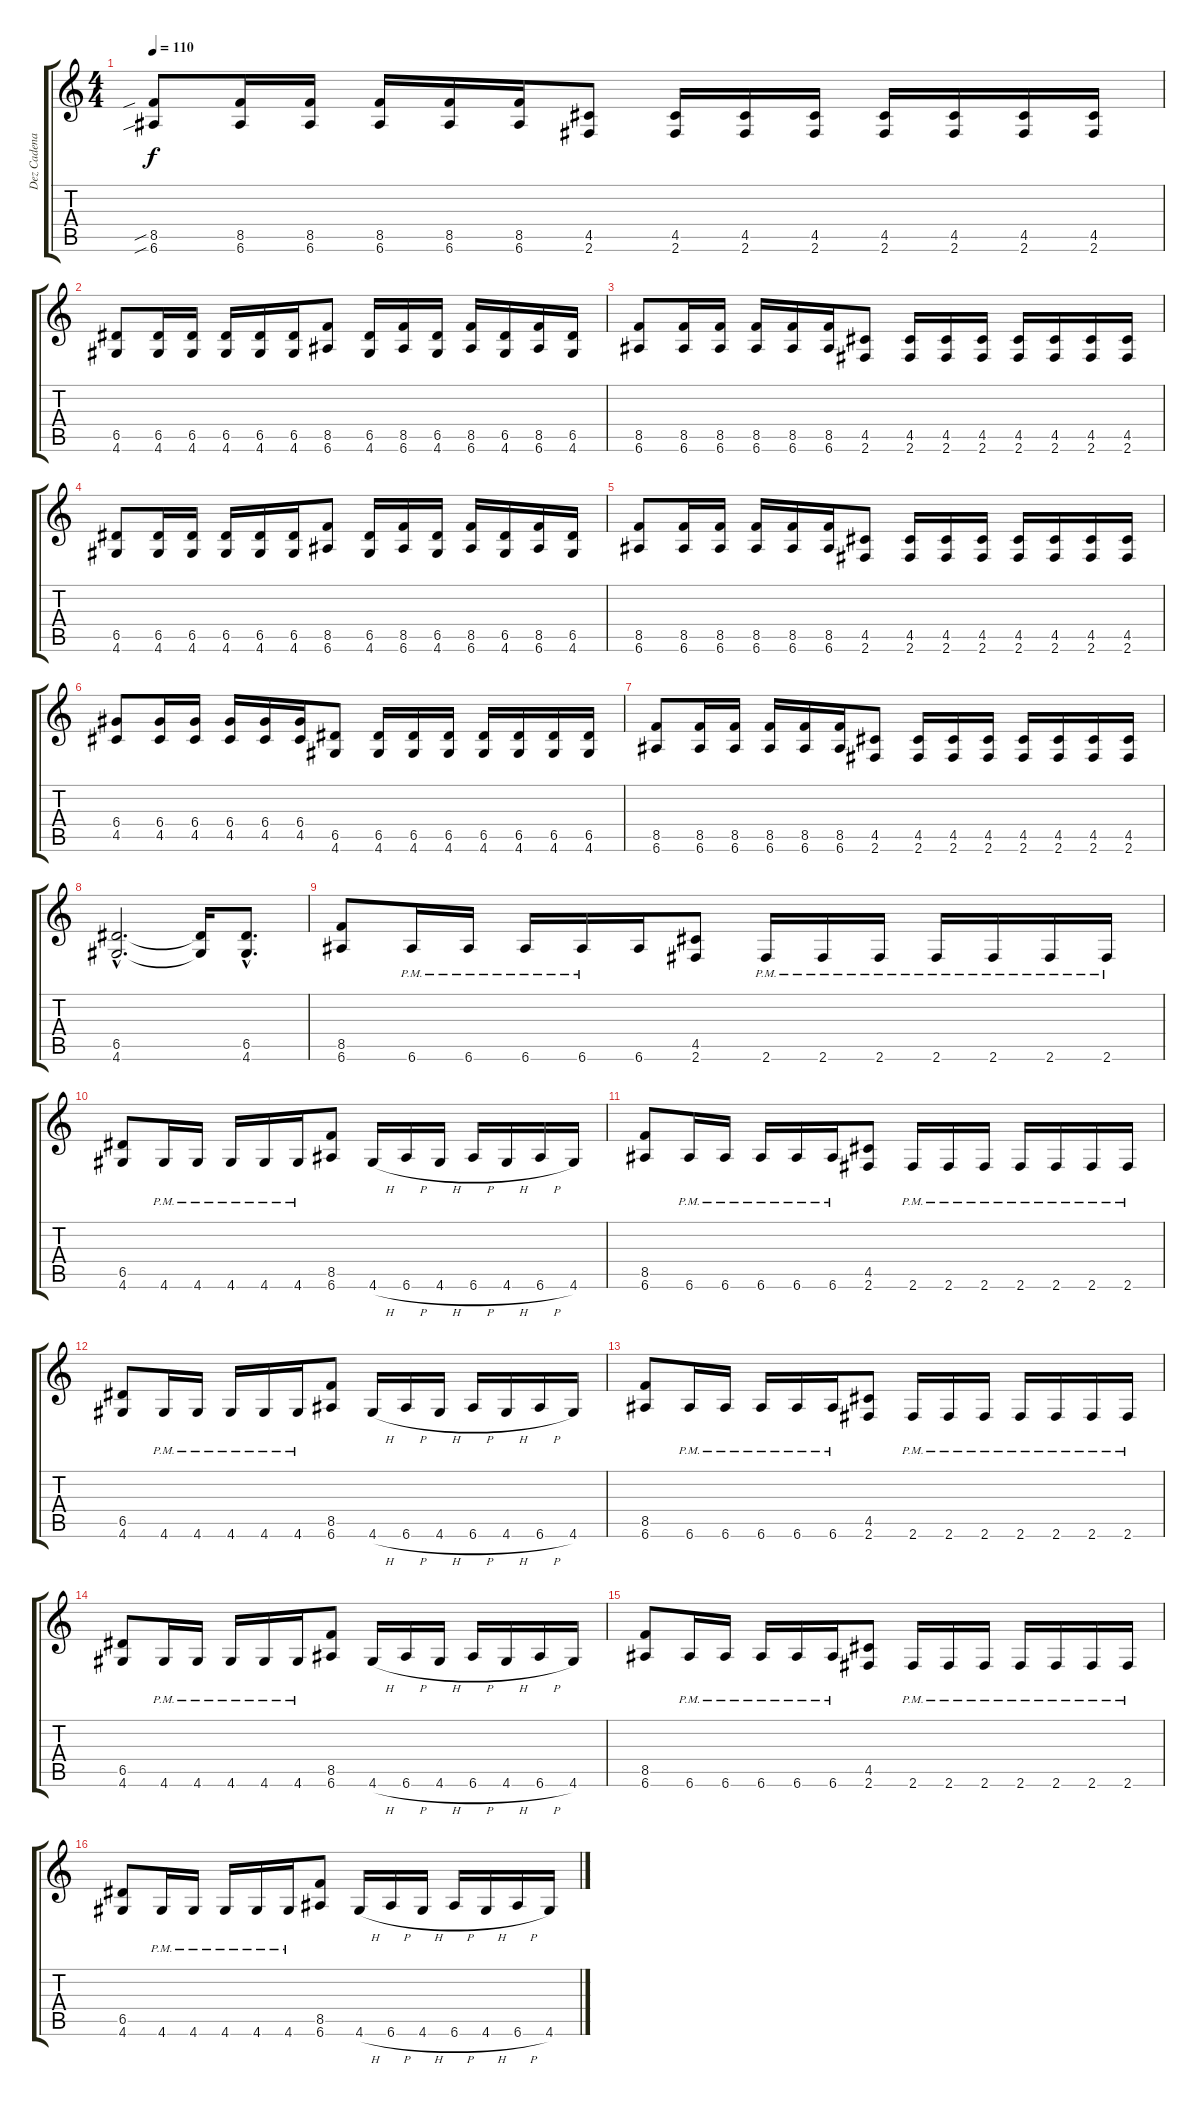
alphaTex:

\track ("Dez Cadena (from Black Flag)" "Dez Cadena") {instrument distortionguitar}
\staff {score tabs}
\tuning (E4 B3 G3 D3 A2 E2) {hide}
\ts (4 4)
\tempo 110
\clef g2
\ks c
(8.5{sib} 6.6{sib}).8{dy f instrument distortionguitar} (8.5 6.6).16 (8.5 6.6).16 (8.5 6.6).16 (8.5 6.6).16 (8.5 6.6).16 (4.5 2.6).8 (4.5 2.6).16 (4.5 2.6).16 (4.5 2.6).16 (4.5 2.6).16 (4.5 2.6).16 (4.5 2.6).16 (4.5 2.6).16 |
(6.5 4.6).8 (6.5 4.6).16 (6.5 4.6).16 (6.5 4.6).16 (6.5 4.6).16 (6.5 4.6).16 (8.5 6.6).8 (6.5 4.6).16 (8.5 6.6).16 (6.5 4.6).16 (8.5 6.6).16 (6.5 4.6).16 (8.5 6.6).16 (6.5 4.6).16 |
(8.5 6.6).8 (8.5 6.6).16 (8.5 6.6).16 (8.5 6.6).16 (8.5 6.6).16 (8.5 6.6).16 (4.5 2.6).8 (4.5 2.6).16 (4.5 2.6).16 (4.5 2.6).16 (4.5 2.6).16 (4.5 2.6).16 (4.5 2.6).16 (4.5 2.6).16 |
(6.5 4.6).8 (6.5 4.6).16 (6.5 4.6).16 (6.5 4.6).16 (6.5 4.6).16 (6.5 4.6).16 (8.5 6.6).8 (6.5 4.6).16 (8.5 6.6).16 (6.5 4.6).16 (8.5 6.6).16 (6.5 4.6).16 (8.5 6.6).16 (6.5 4.6).16 |
(8.5 6.6).8 (8.5 6.6).16 (8.5 6.6).16 (8.5 6.6).16 (8.5 6.6).16 (8.5 6.6).16 (4.5 2.6).8 (4.5 2.6).16 (4.5 2.6).16 (4.5 2.6).16 (4.5 2.6).16 (4.5 2.6).16 (4.5 2.6).16 (4.5 2.6).16 |
(6.4 4.5).8 (6.4 4.5).16 (6.4 4.5).16 (6.4 4.5).16 (6.4 4.5).16 (6.4 4.5).16 (6.5 4.6).8 (6.5 4.6).16 (6.5 4.6).16 (6.5 4.6).16 (6.5 4.6).16 (6.5 4.6).16 (6.5 4.6).16 (6.5 4.6).16 |
(8.5 6.6).8 (8.5 6.6).16 (8.5 6.6).16 (8.5 6.6).16 (8.5 6.6).16 (8.5 6.6).16 (4.5 2.6).8 (4.5 2.6).16 (4.5 2.6).16 (4.5 2.6).16 (4.5 2.6).16 (4.5 2.6).16 (4.5 2.6).16 (4.5 2.6).16 |
(6.5{hac} 4.6{hac}).2{d} (6.5{t} 4.6{t}).16 (6.5{hac} 4.6{hac}).8{d} |
(8.5 6.6).8 6.6{pm}.16 6.6{pm}.16 6.6{pm}.16 6.6{pm}.16 6.6.16 (4.5 2.6).8 2.6{pm}.16 2.6{pm}.16 2.6{pm}.16 2.6{pm}.16 2.6{pm}.16 2.6{pm}.16 2.6{pm}.16 |
(6.5 4.6).8 4.6{pm}.16 4.6{pm}.16 4.6{pm}.16 4.6{pm}.16 4.6{pm}.16 (8.5 6.6).8 4.6{h}.16 6.6{h}.16 4.6{h}.16 6.6{h}.16 4.6{h}.16 6.6{h}.16 4.6.16 |
(8.5 6.6).8 6.6{pm}.16 6.6{pm}.16 6.6{pm}.16 6.6{pm}.16 6.6{pm}.16 (4.5 2.6).8 2.6{pm}.16 2.6{pm}.16 2.6{pm}.16 2.6{pm}.16 2.6{pm}.16 2.6{pm}.16 2.6{pm}.16 |
(6.5 4.6).8 4.6{pm}.16 4.6{pm}.16 4.6{pm}.16 4.6{pm}.16 4.6{pm}.16 (8.5 6.6).8 4.6{h}.16 6.6{h}.16 4.6{h}.16 6.6{h}.16 4.6{h}.16 6.6{h}.16 4.6.16 |
(8.5 6.6).8 6.6{pm}.16 6.6{pm}.16 6.6{pm}.16 6.6{pm}.16 6.6{pm}.16 (4.5 2.6).8 2.6{pm}.16 2.6{pm}.16 2.6{pm}.16 2.6{pm}.16 2.6{pm}.16 2.6{pm}.16 2.6{pm}.16 |
(6.5 4.6).8 4.6{pm}.16 4.6{pm}.16 4.6{pm}.16 4.6{pm}.16 4.6{pm}.16 (8.5 6.6).8 4.6{h}.16 6.6{h}.16 4.6{h}.16 6.6{h}.16 4.6{h}.16 6.6{h}.16 4.6.16 |
(8.5 6.6).8 6.6{pm}.16 6.6{pm}.16 6.6{pm}.16 6.6{pm}.16 6.6{pm}.16 (4.5 2.6).8 2.6{pm}.16 2.6{pm}.16 2.6{pm}.16 2.6{pm}.16 2.6{pm}.16 2.6{pm}.16 2.6{pm}.16 |
(6.5 4.6).8 4.6{pm}.16 4.6{pm}.16 4.6{pm}.16 4.6{pm}.16 4.6{pm}.16 (8.5 6.6).8 4.6{h}.16 6.6{h}.16 4.6{h}.16 6.6{h}.16 4.6{h}.16 6.6{h}.16 4.6.16
